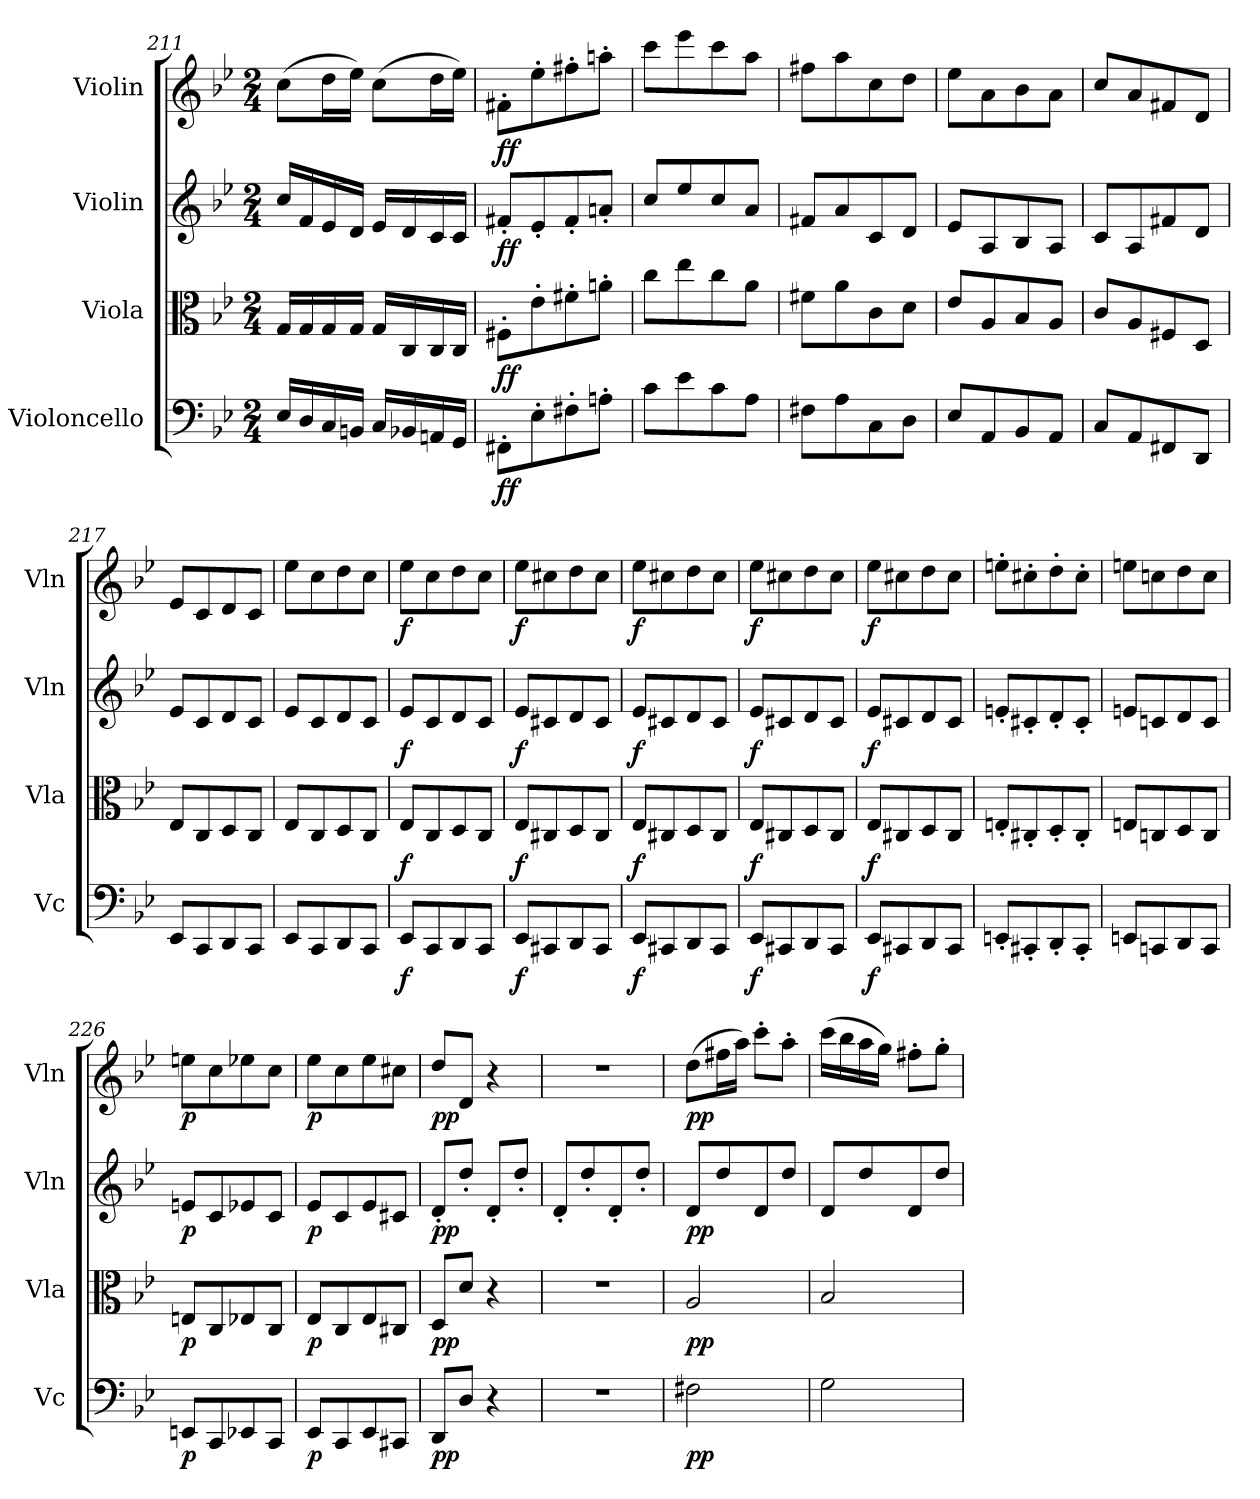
**kern	**dynam	**kern	**dynam	**kern	**dynam	**kern	**dynam
*part4	*part4	*part3	*part3	*part2	*part2	*part1	*part1
*staff4	*staff4	*staff3	*staff3	*staff2	*staff2	*staff1	*staff1
*I"Violoncello	*	*I"Viola	*	*I"Violin	*	*I"Violin	*
*I'Vc	*	*I'Vla	*	*I'Vln	*	*I'Vln	*
*clefF4	*	*clefC3	*	*clefG2	*	*clefG2	*
*k[b-e-]	*	*k[b-e-]	*	*k[b-e-]	*	*k[b-e-]	*
*M2/4	*	*M2/4	*	*M2/4	*	*M2/4	*
=211	=211	=211	=211	=211	=211	=211	=211
16E-/LL	.	16G/LL	.	16cc/LL	.	(8cc\L	.
16D/	.	16G/	.	16f/	.	.	.
16C/	.	16G/	.	16e-/	.	16dd\L	.
16BBn/JJ	.	16G/JJ	.	16d/JJ	.	16ee-\JJ)	.
16C/LL	.	16G/LL	.	16e-/LL	.	(8cc\L	.
16BB-X/	.	16C/	.	16d/	.	.	.
16AAn/	.	16C/	.	16c/	.	16dd\L	.
16GG/JJ	.	16C/JJ	.	16c/JJ	.	16ee-\JJ)	.
=212	=212	=212	=212	=212	=212	=212	=212
8FF#X'/L	ff	8F#X'/L	ff	8f#X'/L	ff	8f#X'\L	ff
8E-'\	.	8e-'\	.	8e-'/	.	8ee-'\	.
8F#X'\	.	8f#X'\	.	8f#'/	.	8ff#X'\	.
8An'\J	.	8an'\J	.	8an'/J	.	8aan'\J	.
=213	=213	=213	=213	=213	=213	=213	=213
8c\L	.	8cc\L	.	8cc/L	.	8ccc\L	.
8e-\	.	8ee-\	.	8ee-/	.	8eee-\	.
8c\	.	8cc\	.	8cc/	.	8ccc\	.
8A\J	.	8a\J	.	8a/J	.	8aa\J	.
=214	=214	=214	=214	=214	=214	=214	=214
8F#X\L	.	8f#X\L	.	8f#X/L	.	8ff#X\L	.
8A\	.	8a\	.	8a/	.	8aa\	.
8C\	.	8c\	.	8c/	.	8cc\	.
8D\J	.	8d\J	.	8d/J	.	8dd\J	.
=215	=215	=215	=215	=215	=215	=215	=215
8E-/L	.	8e-/L	.	8e-/L	.	8ee-\L	.
8AA/	.	8A/	.	8A/	.	8a\	.
8BB-/	.	8B-/	.	8B-/	.	8b-\	.
8AA/J	.	8A/J	.	8A/J	.	8a\J	.
=216	=216	=216	=216	=216	=216	=216	=216
8C/L	.	8c/L	.	8c/L	.	8cc/L	.
8AA/	.	8A/	.	8A/	.	8a/	.
8FF#X/	.	8F#X/	.	8f#X/	.	8f#X/	.
8DD/J	.	8D/J	.	8d/J	.	8d/J	.
=217	=217	=217	=217	=217	=217	=217	=217
8EE-/L	.	8E-/L	.	8e-/L	.	8e-/L	.
8CC/	.	8C/	.	8c/	.	8c/	.
8DD/	.	8D/	.	8d/	.	8d/	.
8CC/J	.	8C/J	.	8c/J	.	8c/J	.
=218	=218	=218	=218	=218	=218	=218	=218
8EE-/L	.	8E-/L	.	8e-/L	.	8ee-\L	.
8CC/	.	8C/	.	8c/	.	8cc\	.
8DD/	.	8D/	.	8d/	.	8dd\	.
8CC/J	.	8C/J	.	8c/J	.	8cc\J	.
=219	=219	=219	=219	=219	=219	=219	=219
8EE-/L	f	8E-/L	f	8e-/L	f	8ee-\L	f
8CC/	.	8C/	.	8c/	.	8cc\	.
8DD/	.	8D/	.	8d/	.	8dd\	.
8CC/J	.	8C/J	.	8c/J	.	8cc\J	.
=220	=220	=220	=220	=220	=220	=220	=220
8EE-/L	f	8E-/L	f	8e-/L	f	8ee-\L	f
8CC#X/	.	8C#X/	.	8c#X/	.	8cc#X\	.
8DD/	.	8D/	.	8d/	.	8dd\	.
8CC#/J	.	8C#/J	.	8c#/J	.	8cc#\J	.
=221	=221	=221	=221	=221	=221	=221	=221
8EE-/L	f	8E-/L	f	8e-/L	f	8ee-\L	f
8CC#X/	.	8C#X/	.	8c#X/	.	8cc#X\	.
8DD/	.	8D/	.	8d/	.	8dd\	.
8CC#/J	.	8C#/J	.	8c#/J	.	8cc#\J	.
=222	=222	=222	=222	=222	=222	=222	=222
8EE-/L	f	8E-/L	f	8e-/L	f	8ee-\L	f
8CC#X/	.	8C#X/	.	8c#X/	.	8cc#X\	.
8DD/	.	8D/	.	8d/	.	8dd\	.
8CC#/J	.	8C#/J	.	8c#/J	.	8cc#\J	.
=223	=223	=223	=223	=223	=223	=223	=223
8EE-/L	f	8E-/L	f	8e-/L	f	8ee-\L	f
8CC#X/	.	8C#X/	.	8c#X/	.	8cc#X\	.
8DD/	.	8D/	.	8d/	.	8dd\	.
8CC#/J	.	8C#/J	.	8c#/J	.	8cc#\J	.
=224	=224	=224	=224	=224	=224	=224	=224
8EEn'/L	.	8En'/L	.	8en'/L	.	8een'\L	.
8CC#X'/	.	8C#X'/	.	8c#X'/	.	8cc#X'\	.
8DD'/	.	8D'/	.	8d'/	.	8dd'\	.
8CC#'/J	.	8C#'/J	.	8c#'/J	.	8cc#'\J	.
=225	=225	=225	=225	=225	=225	=225	=225
8EEn/L	.	8En/L	.	8en/L	.	8een\L	.
8CCn/	.	8Cn/	.	8cn/	.	8ccn\	.
8DD/	.	8D/	.	8d/	.	8dd\	.
8CC/J	.	8C/J	.	8c/J	.	8cc\J	.
=226	=226	=226	=226	=226	=226	=226	=226
8EEn/L	p	8En/L	p	8en/L	p	8een\L	p
8CC/	.	8C/	.	8c/	.	8cc\	.
8EE-X/	.	8E-X/	.	8e-X/	.	8ee-X\	.
8CC/J	.	8C/J	.	8c/J	.	8cc\J	.
=227	=227	=227	=227	=227	=227	=227	=227
8EE-/L	p	8E-/L	p	8e-/L	p	8ee-\L	p
8CC/	.	8C/	.	8c/	.	8cc\	.
8EE-/	.	8E-/	.	8e-/	.	8ee-\	.
8CC#X/J	.	8C#X/J	.	8c#X/J	.	8cc#X\J	.
=228	=228	=228	=228	=228	=228	=228	=228
8DD/L	pp	8D/L	pp	8d'/L	pp	8dd/L	pp
8D/J	.	8d/J	.	8dd'/J	.	8d/J	.
4r	.	4r	.	8d'/L	.	4r	.
.	.	.	.	8dd'/J	.	.	.
=229	=229	=229	=229	=229	=229	=229	=229
2r	.	2r	.	8d'/L	.	2r	.
.	.	.	.	8dd'/	.	.	.
.	.	.	.	8d'/	.	.	.
.	.	.	.	8dd'/J	.	.	.
=230	=230	=230	=230	=230	=230	=230	=230
2F#X\	pp	2A/	pp	8d/L	pp	(8dd\L	pp
.	.	.	.	8dd/	.	16ff#X\L	.
.	.	.	.	.	.	16aa\JJ)	.
.	.	.	.	8d/	.	8ccc'\L	.
.	.	.	.	8dd/J	.	8aa'\J	.
=231	=231	=231	=231	=231	=231	=231	=231
2G\	.	2B-/	.	8d/L	.	(16ccc\LL	.
.	.	.	.	.	.	16bb-\	.
.	.	.	.	8dd/	.	16aa\	.
.	.	.	.	.	.	16gg\JJ)	.
.	.	.	.	8d/	.	8ff#X'\L	.
.	.	.	.	8dd/J	.	8gg'\J	.
=	=	=	=	=	=	=	=
*-	*-	*-	*-	*-	*-	*-	*-
